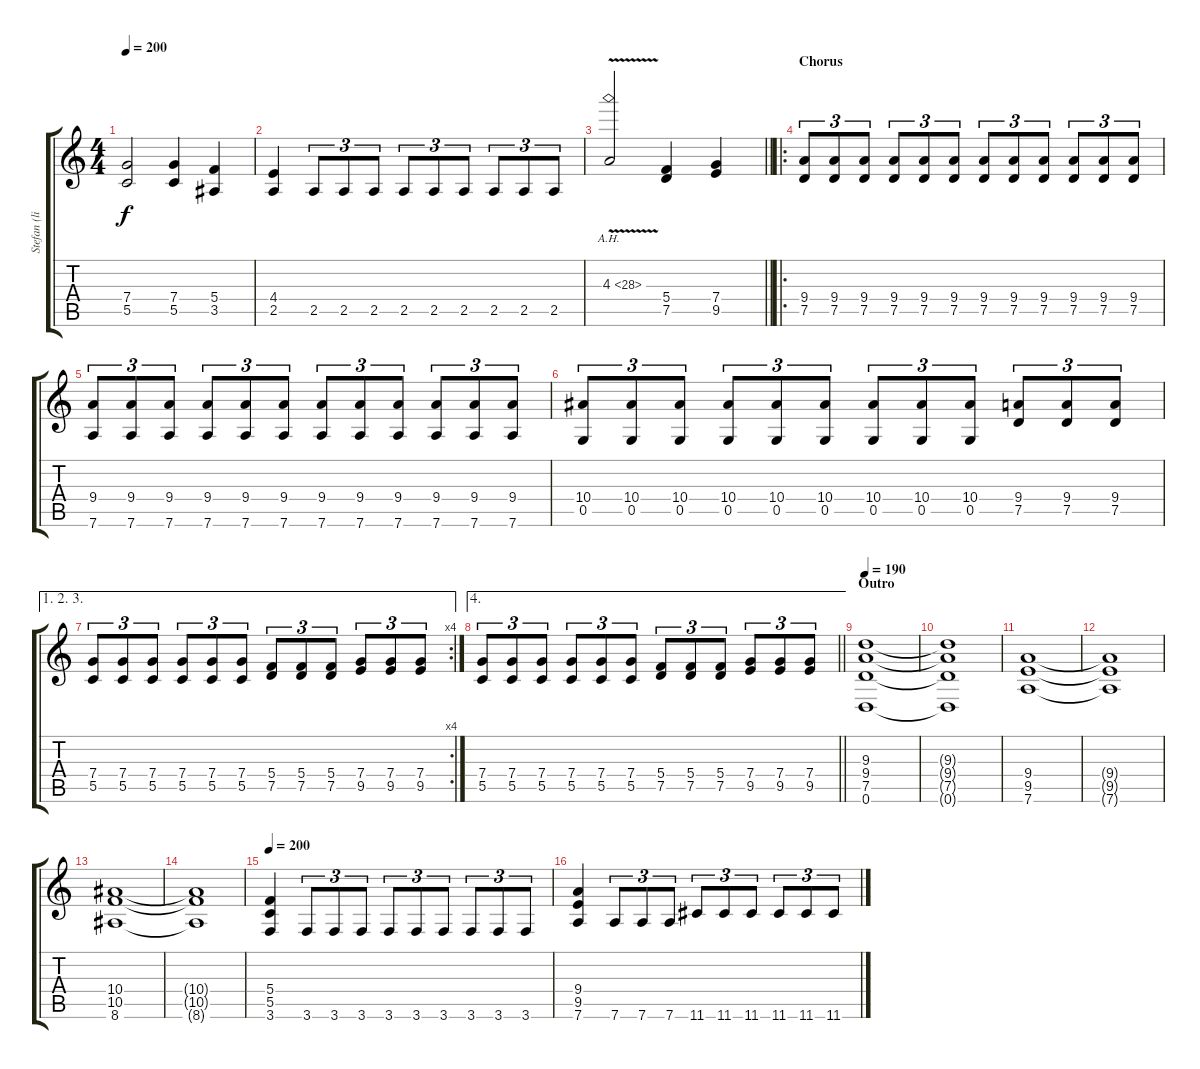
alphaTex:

\track ("Stefan (live)" "Stefan (li") {instrument distortionguitar}
\staff {score tabs}
\tuning (D4 A3 F3 C3 G2 D2) {hide}
\ts (4 4)
\tempo 200
\clef g2
\ks c
(7.4 5.5).2{dy f} (7.4 5.5).4 (5.4 3.5).4 |
(4.4 2.5).4 2.5.8{tu (3 2)} 2.5.8{tu (3 2)} 2.5.8{tu (3 2)} 2.5.8{tu (3 2)} 2.5.8{tu (3 2)} 2.5.8{tu (3 2)} 2.5.8{tu (3 2)} 2.5.8{tu (3 2)} 2.5.8{tu (3 2)} |
\barLineRight lightlight
4.3{ah 24 v}.2 (5.4 7.5).4 (7.4 9.5).4 |
\ro
\section ("" "Chorus")
(9.4 7.5).8{tu (3 2)} (9.4 7.5).8{tu (3 2)} (9.4 7.5).8{tu (3 2)} (9.4 7.5).8{tu (3 2)} (9.4 7.5).8{tu (3 2)} (9.4 7.5).8{tu (3 2)} (9.4 7.5).8{tu (3 2)} (9.4 7.5).8{tu (3 2)} (9.4 7.5).8{tu (3 2)} (9.4 7.5).8{tu (3 2)} (9.4 7.5).8{tu (3 2)} (9.4 7.5).8{tu (3 2)} |
(9.4 7.6).8{tu (3 2)} (9.4 7.6).8{tu (3 2)} (9.4 7.6).8{tu (3 2)} (9.4 7.6).8{tu (3 2)} (9.4 7.6).8{tu (3 2)} (9.4 7.6).8{tu (3 2)} (9.4 7.6).8{tu (3 2)} (9.4 7.6).8{tu (3 2)} (9.4 7.6).8{tu (3 2)} (9.4 7.6).8{tu (3 2)} (9.4 7.6).8{tu (3 2)} (9.4 7.6).8{tu (3 2)} |
(10.4 0.5).8{tu (3 2)} (10.4 0.5).8{tu (3 2)} (10.4 0.5).8{tu (3 2)} (10.4 0.5).8{tu (3 2)} (10.4 0.5).8{tu (3 2)} (10.4 0.5).8{tu (3 2)} (10.4 0.5).8{tu (3 2)} (10.4 0.5).8{tu (3 2)} (10.4 0.5).8{tu (3 2)} (9.4 7.5).8{tu (3 2)} (9.4 7.5).8{tu (3 2)} (9.4 7.5).8{tu (3 2)} |
\ae (1 2 3)
\rc 4
(7.4 5.5).8{tu (3 2)} (7.4 5.5).8{tu (3 2)} (7.4 5.5).8{tu (3 2)} (7.4 5.5).8{tu (3 2)} (7.4 5.5).8{tu (3 2)} (7.4 5.5).8{tu (3 2)} (5.4 7.5).8{tu (3 2)} (5.4 7.5).8{tu (3 2)} (5.4 7.5).8{tu (3 2)} (7.4 9.5).8{tu (3 2)} (7.4 9.5).8{tu (3 2)} (7.4 9.5).8{tu (3 2)} |
\ae 4
\barLineRight lightlight
(7.4 5.5).8{tu (3 2)} (7.4 5.5).8{tu (3 2)} (7.4 5.5).8{tu (3 2)} (7.4 5.5).8{tu (3 2)} (7.4 5.5).8{tu (3 2)} (7.4 5.5).8{tu (3 2)} (5.4 7.5).8{tu (3 2)} (5.4 7.5).8{tu (3 2)} (5.4 7.5).8{tu (3 2)} (7.4 9.5).8{tu (3 2)} (7.4 9.5).8{tu (3 2)} (7.4 9.5).8{tu (3 2)} |
\section ("" "Outro")
\tempo 190
(9.3 9.4 7.5 0.6).1 |
(9.3{t} 9.4{t} 7.5{t} 0.6{t}).1 |
(9.4 9.5 7.6).1 |
(9.4{t} 9.5{t} 7.6{t}).1 |
(10.4 10.5 8.6).1 |
(10.4{t} 10.5{t} 8.6{t}).1 |
\tempo 200
(5.4 5.5 3.6).4 3.6.8{tu (3 2)} 3.6.8{tu (3 2)} 3.6.8{tu (3 2)} 3.6.8{tu (3 2)} 3.6.8{tu (3 2)} 3.6.8{tu (3 2)} 3.6.8{tu (3 2)} 3.6.8{tu (3 2)} 3.6.8{tu (3 2)} |
(9.4 9.5 7.6).4 7.6.8{tu (3 2)} 7.6.8{tu (3 2)} 7.6.8{tu (3 2)} 11.6.8{tu (3 2)} 11.6.8{tu (3 2)} 11.6.8{tu (3 2)} 11.6.8{tu (3 2)} 11.6.8{tu (3 2)} 11.6.8{tu (3 2)}
